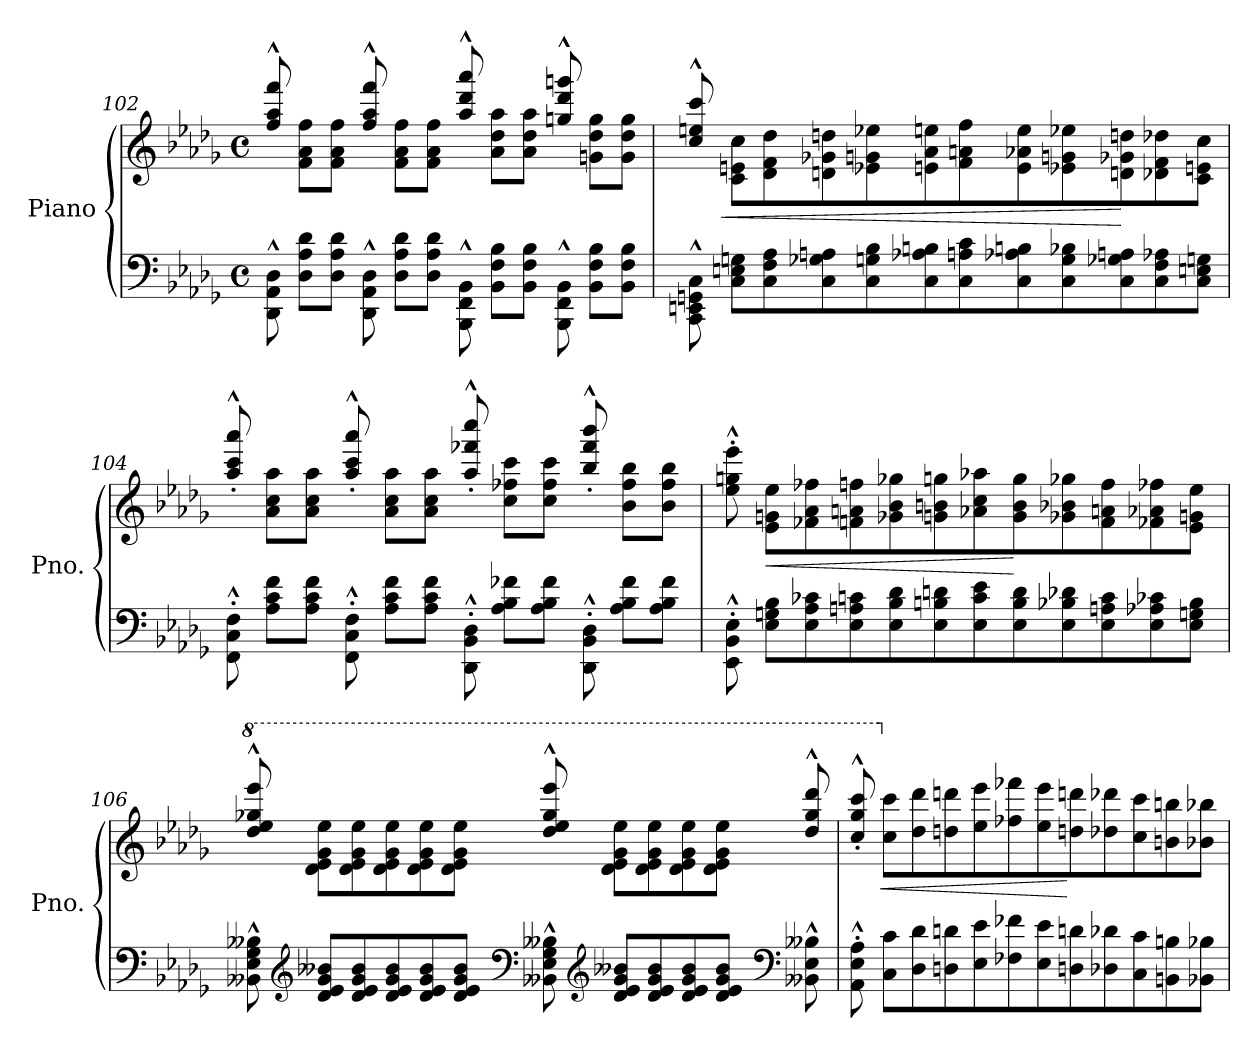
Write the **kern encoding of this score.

**kern	**kern	**dynam
*part1	*part1	*part1
*staff2	*staff1	*staff1/2
*I"Piano	*	*
*I'Pno.	*	*
*clefF4	*clefG2	*
*k[b-e-a-d-g-]	*k[b-e-a-d-g-]	*
*M4/4	*M4/4	*
*met(c)	*met(c)	*
*Xtuplet	*Xtuplet	*
=102	=102	=102
12DD-\^^ 12AA-\^^ 12D-\^^	12ff/^^ 12aa-/^^ 12fff/^^	.
12D-\ 12A-\ 12d-\L	12f\ 12a-\ 12ff\L	.
12D-\ 12A-\ 12d-\J	12f\ 12a-\ 12ff\J	.
12DD-\^^ 12AA-\^^ 12D-\^^	12ff/^^ 12aa-/^^ 12fff/^^	.
12D-\ 12A-\ 12d-\L	12f\ 12a-\ 12ff\L	.
12D-\ 12A-\ 12d-\J	12f\ 12a-\ 12ff\J	.
12BBB-\^^ 12FF\^^ 12BB-\^^	12aa-/^^ 12ddd-/^^ 12aaa-/^^	.
12BB-\ 12F\ 12B-\L	12a-\ 12dd-\ 12aa-\L	.
12BB-\ 12F\ 12B-\J	12a-\ 12dd-\ 12aa-\J	.
12BBB-\^^ 12FF\^^ 12BB-\^^	12ggn/^^ 12ddd-/^^ 12gggn/^^	.
12BB-\ 12F\ 12B-\L	12gn\ 12dd-\ 12gg\L	.
12BB-\ 12F\ 12B-\J	12g\ 12dd-\ 12gg\J	.
=103	=103	=103
12CC\^^ 12EEn\^^ 12GGn\^^ 12C\^^	12cc/^^ 12een/^^ 12ccc/^^	.
!	!	!LO:HP:b
12C\ 12En\ 12Gn\L	12c\ 12en\ 12cc\L	<
12C\ 12F\ 12A-\	12d-\ 12f\ 12dd-\	.
12C\ 12G-X\ 12An\	12dn\ 12g-X\ 12ddn\	.
12C\ 12Gn\ 12B-\	12e-X\ 12gn\ 12ee-X\	.
12C\ 12A-X\ 12Bn\	12en\ 12a-\ 12een\	.
12C\ 12An\ 12c\	12f\ 12an\ 12ff\	.
12C\ 12A-X\ 12Bn\	12e\ 12a-X\ 12ee\	.
12C\ 12G\ 12B-X\	12e-X\ 12gn\ 12ee-X\	.
12C\ 12G-X\ 12An\	12dn\ 12g-X\ 12ddn\	[
12C\ 12F\ 12A-X\	12d-X\ 12f\ 12dd-X\	.
12C\ 12En\ 12Gn\J	12c\ 12en\ 12cc\J	.
!!LO:LB:g=z
=104	=104	=104
12FF\'^^ 12C\'^^ 12F\'^^	12aa-/'^^ 12ccc/'^^ 12aaa-/'^^	.
12A-\ 12c\ 12f\L	12a-\ 12cc\ 12aa-\L	.
12A-\ 12c\ 12f\J	12a-\ 12cc\ 12aa-\J	.
12FF\'^^ 12C\'^^ 12F\'^^	12aa-/'^^ 12ccc/'^^ 12aaa-/'^^	.
12A-\ 12c\ 12f\L	12a-\ 12cc\ 12aa-\L	.
12A-\ 12c\ 12f\J	12a-\ 12cc\ 12aa-\J	.
12DD-\'^^ 12BB-\'^^ 12D-\'^^	12aa-/'^^ 12fff-X/'^^ 12cccc/'^^	.
12A-\ 12B-\ 12f-X\L	12cc\ 12ff-X\ 12ccc\L	.
12A-\ 12B-\ 12f-\J	12cc\ 12ff-\ 12ccc\J	.
12DD-\'^^ 12BB-\'^^ 12D-\'^^	12bb-/'^^ 12fff-/'^^ 12bbb-/'^^	.
12A-\ 12B-\ 12f-\L	12b-\ 12ff-\ 12bb-\L	.
12A-\ 12B-\ 12f-\J	12b-\ 12ff-\ 12bb-\J	.
=105	=105	=105
12EE-\'^^ 12BB-\'^^ 12E-\'^^	12ee-\'^^ 12ggn\'^^ 12eee-\'^^	.
!	!	!LO:HP:b
12E-\ 12Gn\ 12B-\L	12e-\ 12gn\ 12ee-\L	<
12E-\ 12A-\ 12c-X\	12f-X\ 12a-\ 12ff-X\	.
12E-\ 12An\ 12cn\	12fn\ 12an\ 12ffn\	.
12E-\ 12B-\ 12d-\	12g-X\ 12b-\ 12gg-X\	.
12E-\ 12Bn\ 12dn\	12gn\ 12bn\ 12ggn\	.
12E-\ 12c\ 12e-\	12a-X\ 12cc\ 12aa-X\	.
12E-\ 12B\ 12d\	12g\ 12b\ 12gg\	[
12E-\ 12B-X\ 12d-X\	12g-X\ 12b-X\ 12gg-X\	.
12E-\ 12An\ 12c\	12f\ 12an\ 12ff\	.
12E-\ 12A-X\ 12c-X\	12f-X\ 12a-X\ 12ff-X\	.
12E-\ 12Gn\ 12B-\J	12e-\ 12gn\ 12ee-\J	.
!!LO:LB:g=z
=106	=106	=106
*	*8va	*
!	!	!LO:DY:b
12BB--X\^^ 12E-\^^ 12G-\^^ 12B--X\^^	12ddd-/^^ 12eee-/^^ 12ggg-X/^^ 12eeee-/^^	other-dynamics
*clefG2	*	*
12d-/ 12e-/ 12g-/ 12b--X/L	12dd-\ 12ee-\ 12gg-\ 12eee-\L	.
12d-/ 12e-/ 12g-/ 12b--/	12dd-\ 12ee-\ 12gg-\ 12eee-\	.
12d-/ 12e-/ 12g-/ 12b--/	12dd-\ 12ee-\ 12gg-\ 12eee-\	.
12d-/ 12e-/ 12g-/ 12b--/	12dd-\ 12ee-\ 12gg-\ 12eee-\	.
12d-/ 12e-/ 12g-/ 12b--/J	12dd-\ 12ee-\ 12gg-\ 12eee-\J	.
*clefF4	*	*
12BB--X\^^ 12E-\^^ 12G-\^^ 12B--X\^^	12ddd-/^^ 12eee-/^^ 12ggg-/^^ 12eeee-/^^	.
*clefG2	*	*
12d-/ 12e-/ 12g-/ 12b--X/L	12dd-\ 12ee-\ 12gg-\ 12eee-\L	.
12d-/ 12e-/ 12g-/ 12b--/	12dd-\ 12ee-\ 12gg-\ 12eee-\	.
12d-/ 12e-/ 12g-/ 12b--/	12dd-\ 12ee-\ 12gg-\ 12eee-\	.
12d-/ 12e-/ 12g-/ 12b--/J	12dd-\ 12ee-\ 12gg-\ 12eee-\J	.
*clefF4	*	*
12BB--X\^^ 12E-\^^ 12B--X\^^	12ddd-/^^ 12ggg-/^^ 12dddd-/^^	.
=107	=107	=107
12AA-\'^^ 12E-\'^^ 12A-\'^^	12ccc/'^^ 12ggg-/'^^ 12cccc/'^^	.
*	*X8va	*
!	!	!LO:HP:b
12C\ 12c\L	12cc\ 12ccc\L	<
12D-\ 12d-\	12dd-\ 12ddd-\	.
12Dn\ 12dn\	12ddn\ 12dddn\	.
12E-\ 12e-\	12ee-\ 12eee-\	.
12F-X\ 12f-X\	12ff-X\ 12fff-X\	.
12E-\ 12e-\	12ee-\ 12eee-\	.
12Dn\ 12dn\	12ddn\ 12dddn\	[
12D-X\ 12d-X\	12dd-X\ 12ddd-X\	.
12C\ 12c\	12cc\ 12ccc\	.
12BBn\ 12Bn\	12bn\ 12bbn\	.
12BB-X\ 12B-X\J	12b-X\ 12bb-X\J	.
=	=	=
*-	*-	*-
